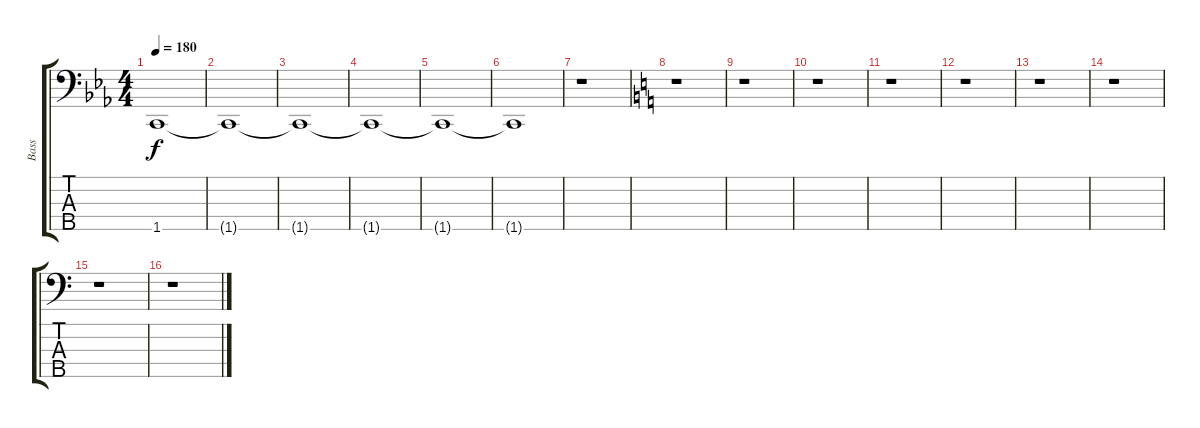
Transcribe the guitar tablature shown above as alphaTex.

\track ("Bass" "Bass") {instrument slapbass2}
\staff {score tabs}
\tuning (G2 D2 A1 E1 B0) {hide}
\ts (4 4)
\tempo 180
\clef f4
\ks cminor
1.5{t}.1{dy f} |
1.5{t}.1 |
1.5{t}.1{volume 0} |
1.5{t}.1 |
1.5{t}.1 |
1.5{t}.1 |
r.1 |
\ks c
r.1 |
r.1 |
r.1 |
r.1 |
r.1 |
r.1 |
r.1 |
r.1 |
r.1
